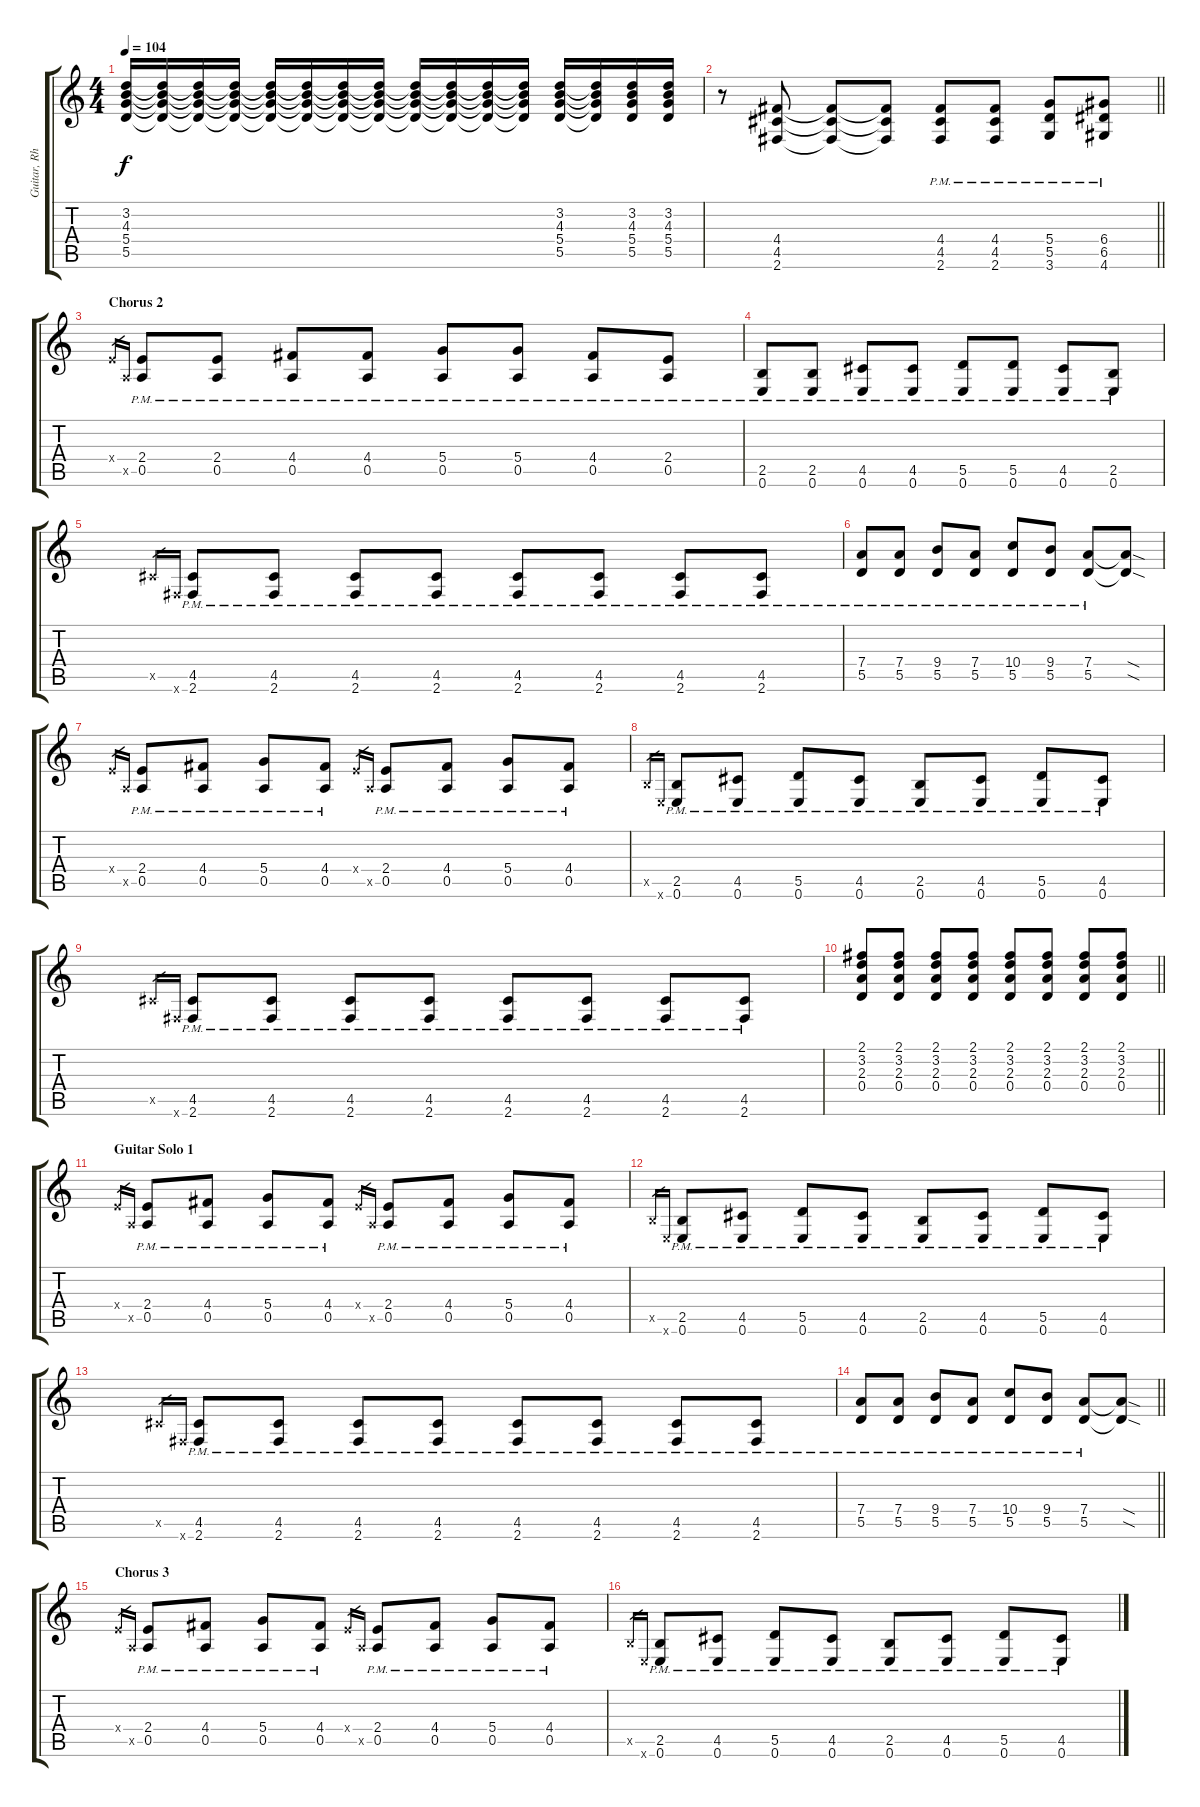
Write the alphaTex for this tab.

\track ("Guitar, Rhythm" "Guitar, Rh") {instrument distortionguitar}
\staff {score tabs}
\tuning (E4 B3 G3 D3 A2 E2) {hide}
\ts (4 4)
\tempo 104
\clef g2
\ks c
(3.2 4.3 5.4 5.5).16{dy f} (3.2{t} 4.3{t} 5.4{t} 5.5{t}).16 (3.2{t} 4.3{t} 5.4{t} 5.5{t}).16 (3.2{t} 4.3{t} 5.4{t} 5.5{t}).16 (3.2{t} 4.3{t} 5.4{t} 5.5{t}).16 (3.2{t} 4.3{t} 5.4{t} 5.5{t}).16 (3.2{t} 4.3{t} 5.4{t} 5.5{t}).16 (3.2{t} 4.3{t} 5.4{t} 5.5{t}).16 (3.2{t} 4.3{t} 5.4{t} 5.5{t}).16 (3.2{t} 4.3{t} 5.4{t} 5.5{t}).16 (3.2{t} 4.3{t} 5.4{t} 5.5{t}).16 (3.2{t} 4.3{t} 5.4{t} 5.5{t}).16 (3.2 4.3 5.4 5.5).16 (3.2{t} 4.3{t} 5.4{t} 5.5{t}).16 (3.2 4.3 5.4 5.5).16 (3.2 4.3 5.4 5.5).16 |
\barLineRight lightlight
r.8 (4.4 4.5 2.6).8 (4.4{t} 4.5{t} 2.6{t}).8 (4.4{t} 4.5{t} 2.6{t}).8 (4.4{pm} 4.5{pm} 2.6{pm}).8 (4.4{pm} 4.5{pm} 2.6{pm}).8 (5.4{pm} 5.5{pm} 3.6{pm}).8 (6.4{pm} 6.5{pm} 4.6{pm}).8 |
\section ("" "Chorus 2")
2.4{x}.16{gr} 0.5{x}.16{gr} (2.4{pm} 0.5{pm}).8 (2.4{pm} 0.5{pm}).8 (4.4{pm} 0.5{pm}).8 (4.4{pm} 0.5{pm}).8 (5.4{pm} 0.5{pm}).8 (5.4{pm} 0.5{pm}).8 (4.4{pm} 0.5{pm}).8 (2.4{pm} 0.5{pm}).8 |
(2.5{pm} 0.6{pm}).8 (2.5{pm} 0.6{pm}).8 (4.5{pm} 0.6{pm}).8 (4.5{pm} 0.6{pm}).8 (5.5{pm} 0.6{pm}).8 (5.5{pm} 0.6{pm}).8 (4.5{pm} 0.6{pm}).8 (2.5{pm} 0.6{pm}).8 |
4.5{x}.16{gr} 2.6{x}.16{gr} (4.5{pm} 2.6{pm}).8 (4.5{pm} 2.6{pm}).8 (4.5{pm} 2.6{pm}).8 (4.5{pm} 2.6{pm}).8 (4.5{pm} 2.6{pm}).8 (4.5{pm} 2.6{pm}).8 (4.5{pm} 2.6{pm}).8 (4.5{pm} 2.6{pm}).8 |
(7.4{pm} 5.5).8 (7.4{pm} 5.5).8 (9.4{pm} 5.5).8 (7.4{pm} 5.5).8 (10.4{pm} 5.5).8 (9.4{pm} 5.5).8 (7.4{pm} 5.5{pm}).8 (7.4{sod t} 5.5{sod t}).8 |
2.4{x}.16{gr} 0.5{x}.16{gr} (2.4{pm} 0.5{pm}).8 (4.4{pm} 0.5{pm}).8 (5.4{pm} 0.5{pm}).8 (4.4{pm} 0.5{pm}).8 2.4{x}.16{gr} 0.5{x}.16{gr} (2.4{pm} 0.5{pm}).8 (4.4{pm} 0.5{pm}).8 (5.4{pm} 0.5{pm}).8 (4.4{pm} 0.5{pm}).8 |
2.5{x}.16{gr} 0.6{x}.16{gr} (2.5{pm} 0.6{pm}).8 (4.5{pm} 0.6{pm}).8 (5.5{pm} 0.6{pm}).8 (4.5{pm} 0.6{pm}).8 (2.5{pm} 0.6{pm}).8 (4.5{pm} 0.6{pm}).8 (5.5{pm} 0.6{pm}).8 (4.5{pm} 0.6{pm}).8 |
4.5{x}.16{gr} 2.6{x}.16{gr} (4.5{pm} 2.6{pm}).8 (4.5{pm} 2.6{pm}).8 (4.5{pm} 2.6{pm}).8 (4.5{pm} 2.6{pm}).8 (4.5{pm} 2.6{pm}).8 (4.5{pm} 2.6{pm}).8 (4.5{pm} 2.6{pm}).8 (4.5{pm} 2.6{pm}).8 |
\barLineRight lightlight
(2.1 3.2 2.3 0.4).8 (2.1 3.2 2.3 0.4).8 (2.1 3.2 2.3 0.4).8 (2.1 3.2 2.3 0.4).8 (2.1 3.2 2.3 0.4).8 (2.1 3.2 2.3 0.4).8 (2.1 3.2 2.3 0.4).8 (2.1 3.2 2.3 0.4).8 |
\section ("" "Guitar Solo 1")
2.4{x}.16{gr} 0.5{x}.16{gr} (2.4{pm} 0.5{pm}).8 (4.4{pm} 0.5{pm}).8 (5.4{pm} 0.5{pm}).8 (4.4{pm} 0.5{pm}).8 2.4{x}.16{gr} 0.5{x}.16{gr} (2.4{pm} 0.5{pm}).8 (4.4{pm} 0.5{pm}).8 (5.4{pm} 0.5{pm}).8 (4.4{pm} 0.5{pm}).8 |
2.5{x}.16{gr} 0.6{x}.16{gr} (2.5{pm} 0.6{pm}).8 (4.5{pm} 0.6{pm}).8 (5.5{pm} 0.6{pm}).8 (4.5{pm} 0.6{pm}).8 (2.5{pm} 0.6{pm}).8 (4.5{pm} 0.6{pm}).8 (5.5{pm} 0.6{pm}).8 (4.5{pm} 0.6{pm}).8 |
4.5{x}.16{gr} 2.6{x}.16{gr} (4.5{pm} 2.6{pm}).8 (4.5{pm} 2.6{pm}).8 (4.5{pm} 2.6{pm}).8 (4.5{pm} 2.6{pm}).8 (4.5{pm} 2.6{pm}).8 (4.5{pm} 2.6{pm}).8 (4.5{pm} 2.6{pm}).8 (4.5{pm} 2.6{pm}).8 |
\barLineRight lightlight
(7.4{pm} 5.5).8 (7.4{pm} 5.5).8 (9.4{pm} 5.5).8 (7.4{pm} 5.5).8 (10.4{pm} 5.5).8 (9.4{pm} 5.5).8 (7.4{pm} 5.5{pm}).8 (7.4{sod t} 5.5{sod t}).8 |
\section ("" "Chorus 3")
2.4{x}.16{gr} 0.5{x}.16{gr} (2.4{pm} 0.5{pm}).8 (4.4{pm} 0.5{pm}).8 (5.4{pm} 0.5{pm}).8 (4.4{pm} 0.5{pm}).8 2.4{x}.16{gr} 0.5{x}.16{gr} (2.4{pm} 0.5{pm}).8 (4.4{pm} 0.5{pm}).8 (5.4{pm} 0.5{pm}).8 (4.4{pm} 0.5{pm}).8 |
2.5{x}.16{gr} 0.6{x}.16{gr} (2.5{pm} 0.6{pm}).8 (4.5{pm} 0.6{pm}).8 (5.5{pm} 0.6{pm}).8 (4.5{pm} 0.6{pm}).8 (2.5{pm} 0.6{pm}).8 (4.5{pm} 0.6{pm}).8 (5.5{pm} 0.6{pm}).8 (4.5{pm} 0.6{pm}).8
